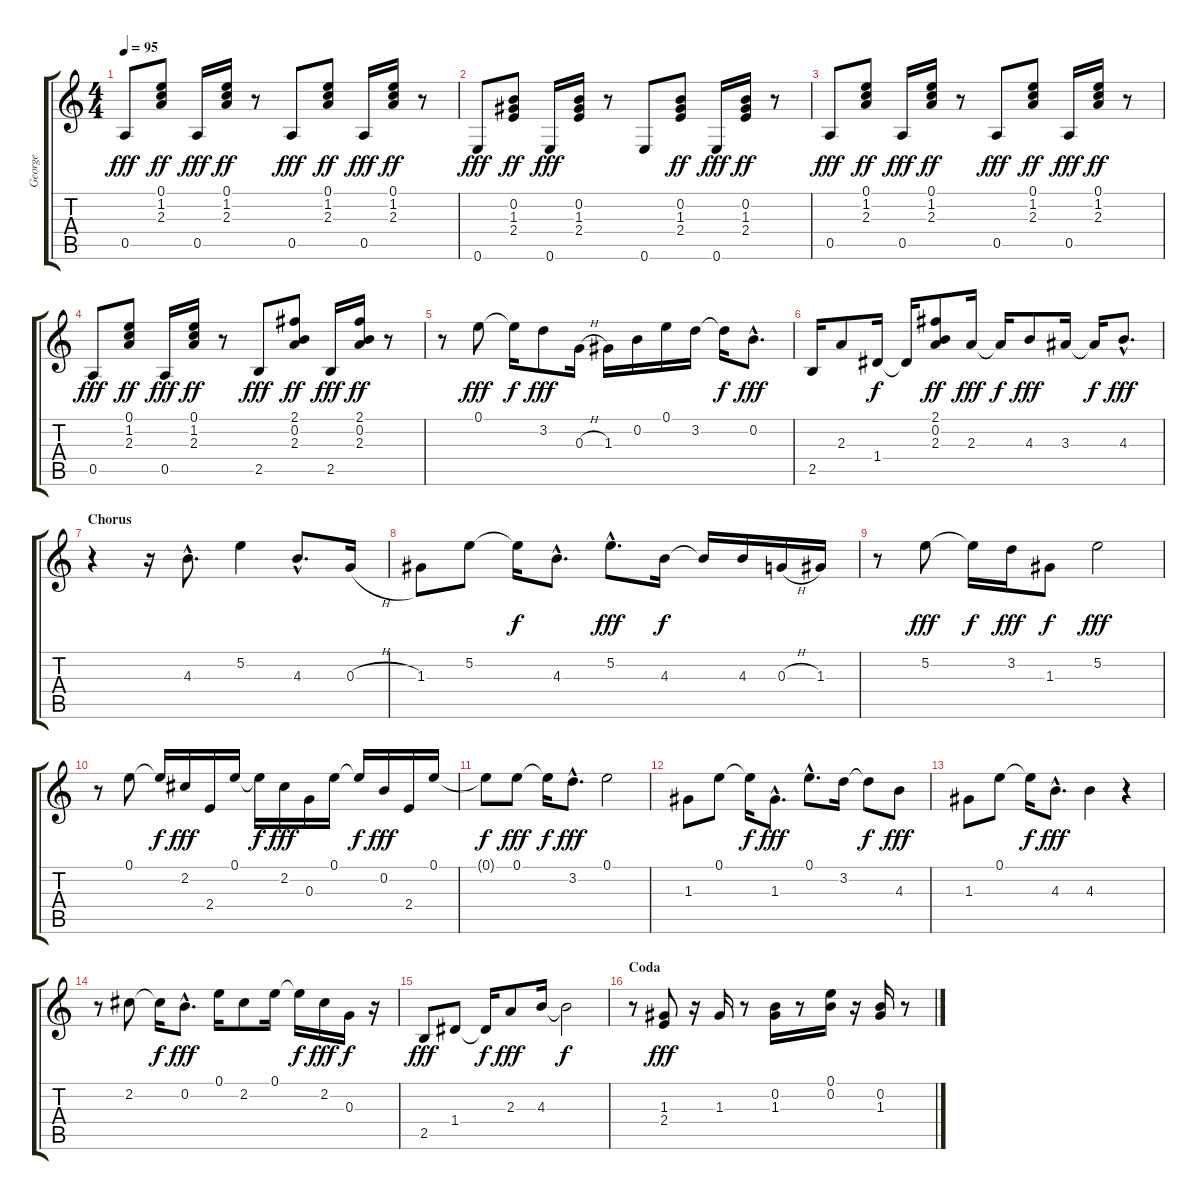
\track ("George" "George") {instrument electricguitarjazz}
\staff {score tabs}
\tuning (E4 B3 G3 D3 A2 E2) {hide}
\ts (4 4)
\tempo 95
\clef g2
\ks c
0.5.8{dy fff} (0.1 1.2 2.3).8{dy ff} 0.5.16{dy fff} (0.1 1.2 2.3).16{dy ff} r.8 0.5.8{dy fff} (0.1 1.2 2.3).8{dy ff} 0.5.16{dy fff} (0.1 1.2 2.3).16{dy ff} r.8 |
0.6.8{dy fff} (0.2 1.3 2.4).8{dy ff} 0.6.16{dy fff} (0.2 1.3 2.4).16 r.8 0.6.8 (0.2 1.3 2.4).8{dy ff} 0.6.16{dy fff} (0.2 1.3 2.4).16{dy ff} r.8 |
0.5.8{dy fff} (0.1 1.2 2.3).8{dy ff} 0.5.16{dy fff} (0.1 1.2 2.3).16{dy ff} r.8 0.5.8{dy fff} (0.1 1.2 2.3).8{dy ff} 0.5.16{dy fff} (0.1 1.2 2.3).16{dy ff} r.8 |
0.5.8{dy fff} (0.1 1.2 2.3).8{dy ff} 0.5.16{dy fff} (0.1 1.2 2.3).16{dy ff} r.8 2.5.8{dy fff} (2.1 0.2 2.3).8{dy ff} 2.5.16{dy fff} (2.1 0.2 2.3).16{dy ff} r.8 |
r.8{volume 16} 0.1.8{dy fff} 0.1{t}.16{dy f} 3.2.8{dy fff} 0.3{h}.16 1.3.16 0.2.16 0.1.16 3.2.16 3.2{t}.16{dy f} 0.2{hac}.8{d dy fff} |
2.5.16 2.3.8 1.4.16{dy f} 1.4{t}.16 (2.1 0.2 2.3).8{dy ff} 2.3.16{dy fff} 2.3{t}.16{dy f} 4.3.8{dy fff} 3.3.16 3.3{t}.16{dy f} 4.3{hac}.8{d dy fff} |
\section ("" "Chorus")
r.4 r.16 4.3{hac}.8{d} 5.2.4 4.3{hac}.8{d} 0.3{h}.16 |
1.3.8 5.2.8 5.2{t}.16{dy f} 4.3{hac}.8{d} 5.2{hac}.8{d dy fff} 4.3.16{dy f} 4.3{t}.16 4.3.16 0.3{h}.16 1.3.16 |
r.8 5.2.8{dy fff} 5.2{t}.16{dy f} 3.2.16{dy fff} 1.3.8{dy f} 5.2.2{dy fff} |
r.8 0.1.8 0.1{t}.16{dy f} 2.2.16{dy fff} 2.4.16 0.1.16 0.1{t}.16{dy f} 2.2.16{dy fff} 0.3.16 0.1.16 0.1{t}.16{dy f} 0.2.16{dy fff} 2.4.16 0.1.16 |
0.1{t}.8{dy f} 0.1.8{dy fff} 0.1{t}.16{dy f} 3.2{hac}.8{d dy fff} 0.1.2 |
1.3.8 0.1.8 0.1{t}.16{dy f} 1.3{hac}.8{d dy fff} 0.1{hac}.8{d} 3.2.16 3.2{t}.8{dy f} 4.3.8{dy fff} |
1.3.8 0.1.8 0.1{t}.16{dy f} 4.3{hac}.8{d dy fff} 4.3.4 r.4 |
r.8 2.2.8 2.2{t}.16{dy f} 0.2{hac}.8{d dy fff} 0.1.16 2.2.8 0.1.16 0.1{t}.16{dy f} 2.2.16{dy fff} 0.3.16{dy f} r.16 |
2.5.8{dy fff} 1.4.8 1.4{t}.16{dy f} 2.3.8{dy fff} 4.3.16 4.3{t}.2{dy f} |
\section ("" "Coda")
r.8 (1.3 2.4).8{dy fff} r.16 1.3.16 r.8 (0.2 1.3).16 r.8 (0.1 0.2).16 r.16 (0.2 1.3).16 r.8
